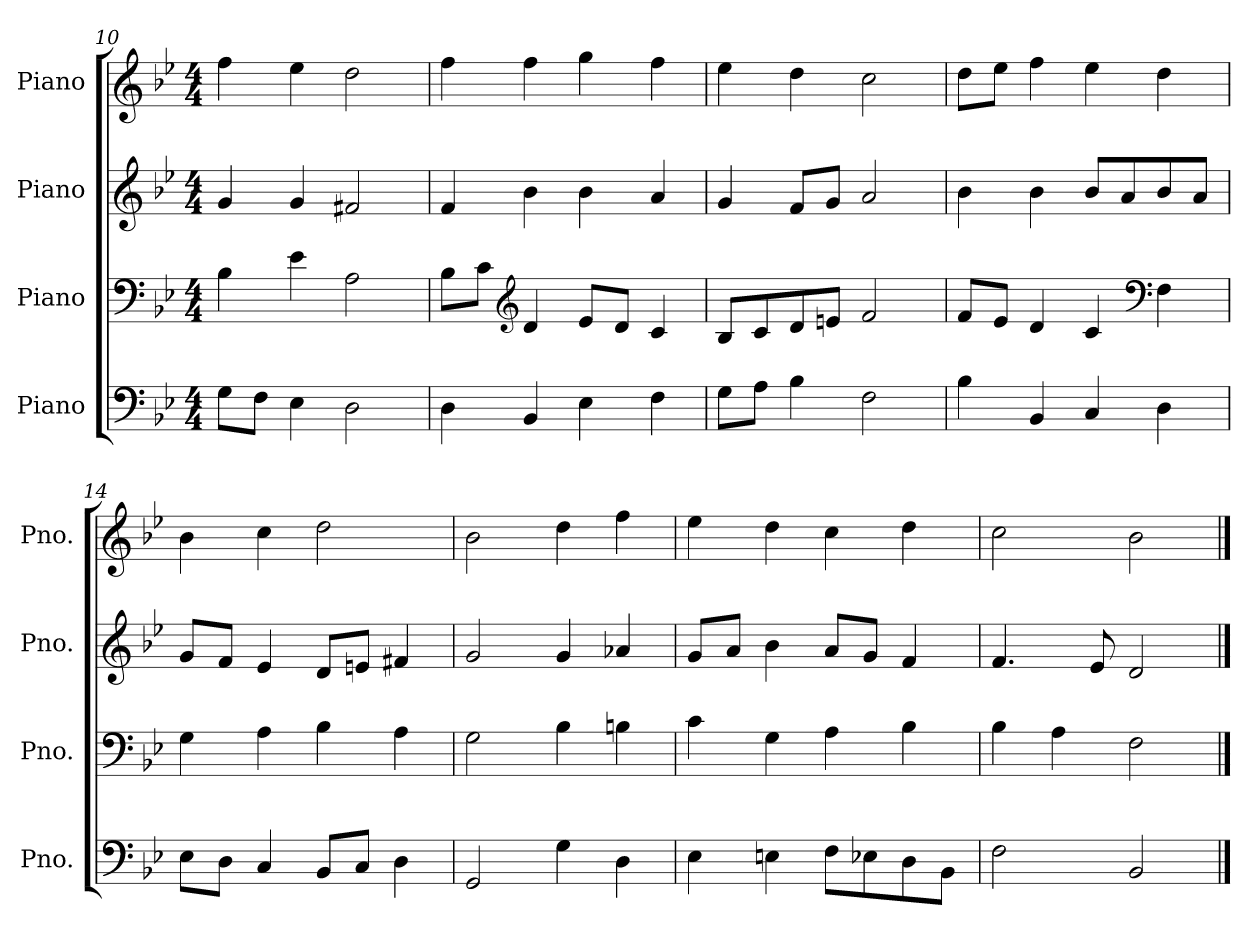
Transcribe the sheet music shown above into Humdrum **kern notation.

**kern	**kern	**kern	**kern
*part4	*part3	*part2	*part1
*staff4	*staff3	*staff2	*staff1
*I"Piano	*I"Piano	*I"Piano	*I"Piano
*I'Pno.	*I'Pno.	*I'Pno.	*I'Pno.
*clefF4	*clefF4	*clefG2	*clefG2
*k[b-e-]	*k[b-e-]	*k[b-e-]	*k[b-e-]
*M4/4	*M4/4	*M4/4	*M4/4
=10	=10	=10	=10
8G\L	4B-\	4g/	4ff\
8F\J	.	.	.
4E-\	4e-\	4g/	4ee-\
2D\	2A\	2f#X/	2dd\
=11	=11	=11	=11
4D\	8B-\L	4f/	4ff\
.	8c\J	.	.
*	*clefG2	*	*
4BB-/	4d/	4b-\	4ff\
4E-\	8e-/L	4b-\	4gg\
.	8d/J	.	.
4F\	4c/	4a/	4ff\
!!LO:LB:g=z
=12	=12	=12	=12
8G\L	8B-/L	4g/	4ee-\
8A\J	8c/	.	.
4B-\	8d/	8f/L	4dd\
.	8en/J	8g/J	.
2F\	2f/	2a/	2cc\
=13	=13	=13	=13
4B-\	8f/L	4b-\	8dd\L
.	8e-/J	.	8ee-\J
4BB-/	4d/	4b-\	4ff\
4C/	4c/	8b-/L	4ee-\
.	.	8a/	.
*	*clefF4	*	*
4D\	4F\	8b-/	4dd\
.	.	8a/J	.
=14	=14	=14	=14
8E-\L	4G\	8g/L	4b-\
8D\J	.	8f/J	.
4C/	4A\	4e-/	4cc\
8BB-/L	4B-\	8d/L	2dd\
8C/J	.	8en/J	.
4D\	4A\	4f#X/	.
=15	=15	=15	=15
2GG/	2G\	2g/	2b-\
4G\	4B-\	4g/	4dd\
4D\	4Bn\	4a-X/	4ff\
=16	=16	=16	=16
4E-\	4c\	8g/L	4ee-\
.	.	8a/J	.
4En\	4G\	4b-\	4dd\
8F\L	4A\	8a/L	4cc\
8E-X\	.	8g/J	.
8D\	4B-\	4f/	4dd\
8BB-\J	.	.	.
=17	=17	=17	=17
2F\	4B-\	4.f/	2cc\
.	4A\	.	.
.	.	8e-/	.
2BB-/	2F\	2d/	2b-\
==	==	==	==
*-	*-	*-	*-
